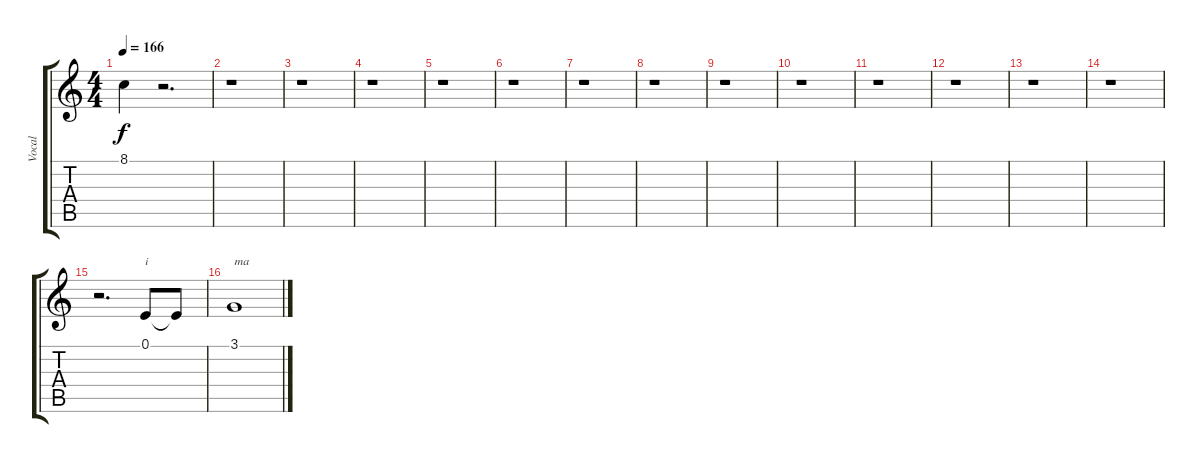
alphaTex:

\track ("Vocal" "Vocal") {instrument flute}
\staff {score tabs}
\tuning (E4 B3 G3 D3 A2 E2) {hide}
\ts (4 4)
\tempo 166
\clef g2
\ks c
8.1{t}.4{dy f} r.2{d} |
r.1 |
r.1 |
r.1 |
r.1 |
r.1 |
r.1 |
r.1 |
r.1 |
r.1 |
r.1 |
r.1 |
r.1 |
r.1 |
r.2{d} 0.1.8{txt "i"} 0.1{t}.8 |
3.1.1{txt "ma"}
